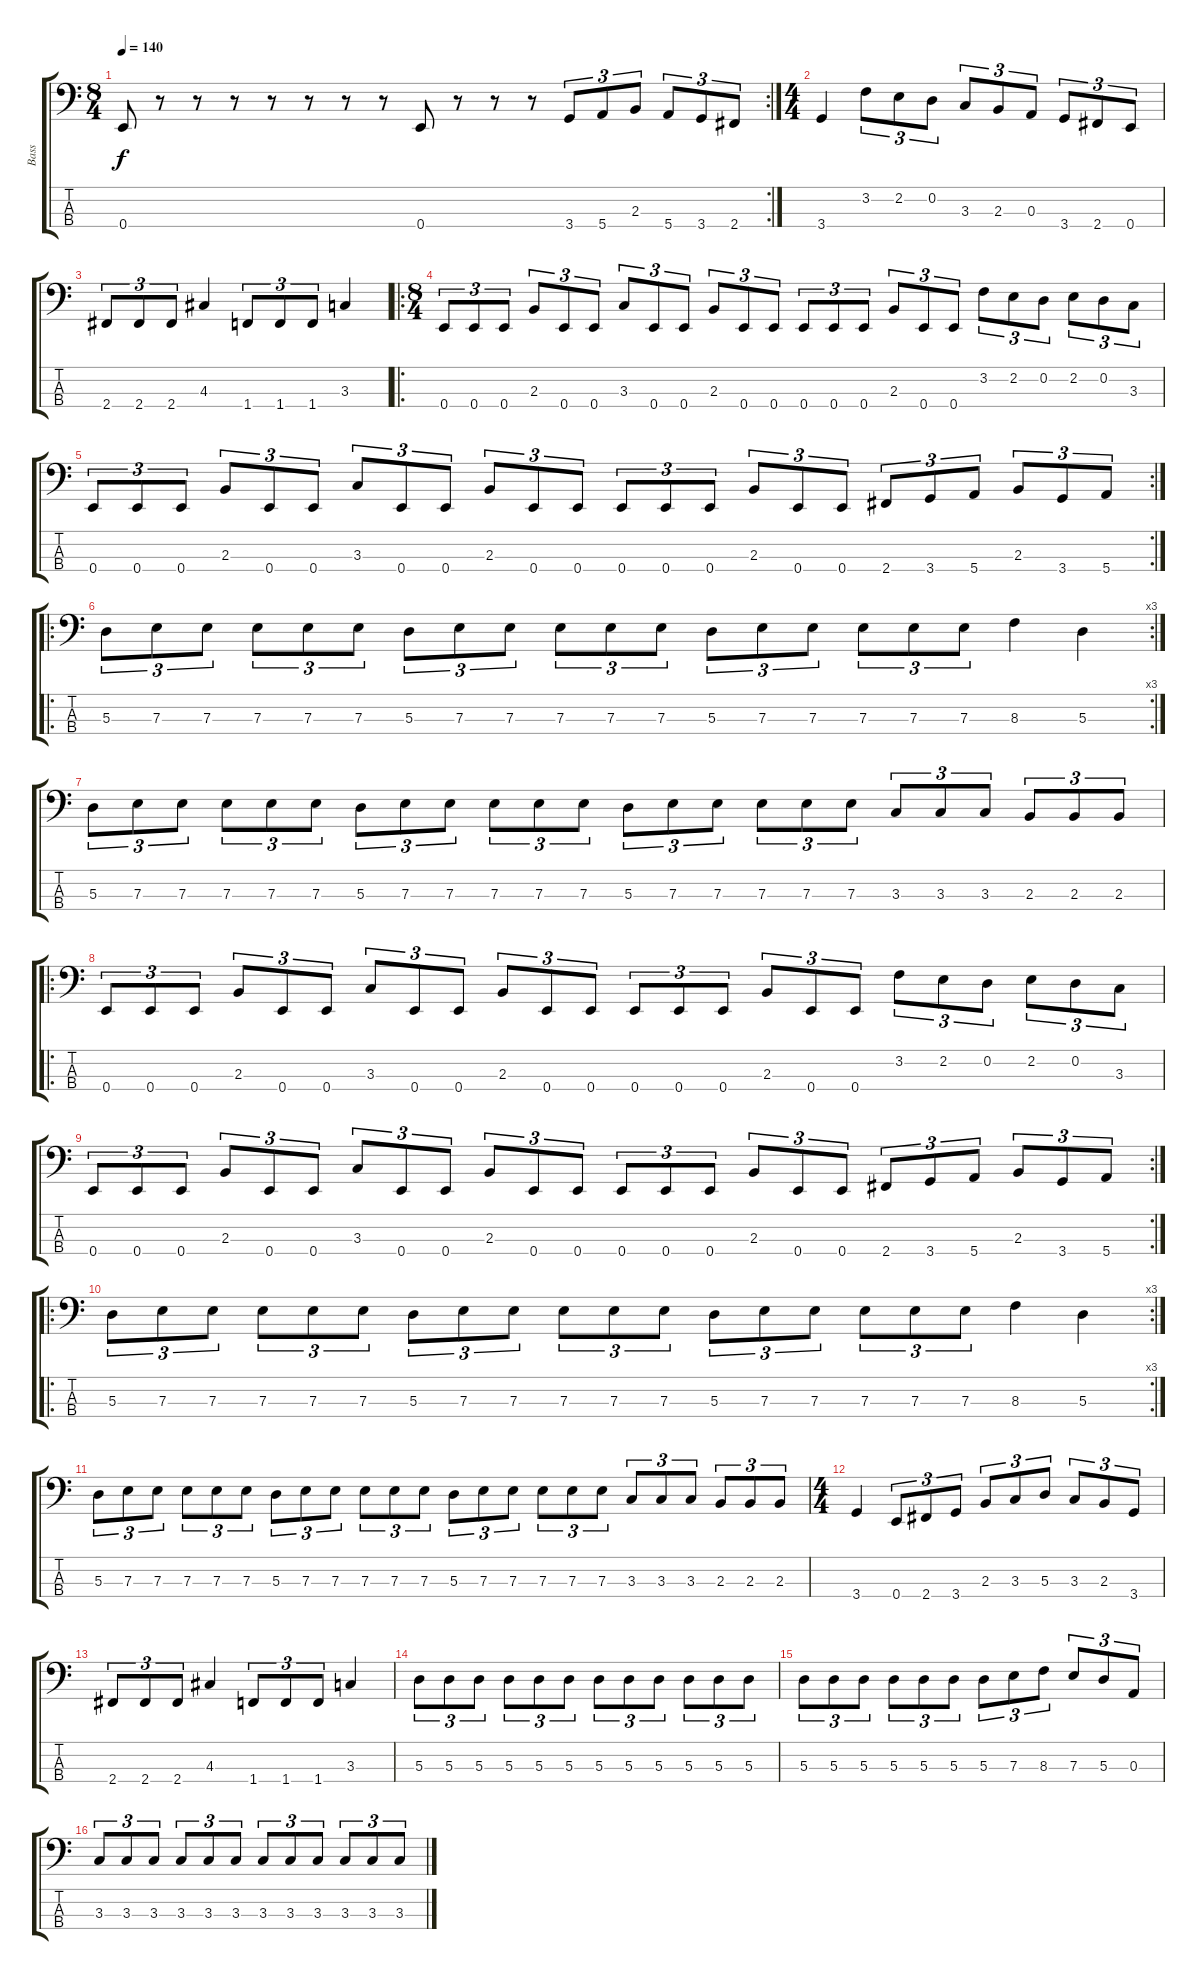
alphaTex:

\track ("Bass" "Bass") {instrument electricbassfinger}
\staff {score tabs}
\tuning (G2 D2 A1 E1) {hide}
\rc 2
\ts (8 4)
\tempo 140
\clef f4
\ks c
0.4.8{dy f} r.8 r.8 r.8 r.8 r.8 r.8 r.8 0.4.8 r.8 r.8 r.8 3.4.8{tu (3 2)} 5.4.8{tu (3 2)} 2.3.8{tu (3 2)} 5.4.8{tu (3 2)} 3.4.8{tu (3 2)} 2.4.8{tu (3 2)} |
\ts (4 4)
3.4.4 3.2.8{tu (3 2)} 2.2.8{tu (3 2)} 0.2.8{tu (3 2)} 3.3.8{tu (3 2)} 2.3.8{tu (3 2)} 0.3.8{tu (3 2)} 3.4.8{tu (3 2)} 2.4.8{tu (3 2)} 0.4.8{tu (3 2)} |
2.4.8{tu (3 2)} 2.4.8{tu (3 2)} 2.4.8{tu (3 2)} 4.3.4 1.4.8{tu (3 2)} 1.4.8{tu (3 2)} 1.4.8{tu (3 2)} 3.3.4 |
\ro
\ts (8 4)
0.4.8{tu (3 2)} 0.4.8{tu (3 2)} 0.4.8{tu (3 2)} 2.3.8{tu (3 2)} 0.4.8{tu (3 2)} 0.4.8{tu (3 2)} 3.3.8{tu (3 2)} 0.4.8{tu (3 2)} 0.4.8{tu (3 2)} 2.3.8{tu (3 2)} 0.4.8{tu (3 2)} 0.4.8{tu (3 2)} 0.4.8{tu (3 2)} 0.4.8{tu (3 2)} 0.4.8{tu (3 2)} 2.3.8{tu (3 2)} 0.4.8{tu (3 2)} 0.4.8{tu (3 2)} 3.2.8{tu (3 2)} 2.2.8{tu (3 2)} 0.2.8{tu (3 2)} 2.2.8{tu (3 2)} 0.2.8{tu (3 2)} 3.3.8{tu (3 2)} |
\rc 2
0.4.8{tu (3 2)} 0.4.8{tu (3 2)} 0.4.8{tu (3 2)} 2.3.8{tu (3 2)} 0.4.8{tu (3 2)} 0.4.8{tu (3 2)} 3.3.8{tu (3 2)} 0.4.8{tu (3 2)} 0.4.8{tu (3 2)} 2.3.8{tu (3 2)} 0.4.8{tu (3 2)} 0.4.8{tu (3 2)} 0.4.8{tu (3 2)} 0.4.8{tu (3 2)} 0.4.8{tu (3 2)} 2.3.8{tu (3 2)} 0.4.8{tu (3 2)} 0.4.8{tu (3 2)} 2.4.8{tu (3 2)} 3.4.8{tu (3 2)} 5.4.8{tu (3 2)} 2.3.8{tu (3 2)} 3.4.8{tu (3 2)} 5.4.8{tu (3 2)} |
\ro
\rc 3
5.3.8{tu (3 2)} 7.3.8{tu (3 2)} 7.3.8{tu (3 2)} 7.3.8{tu (3 2)} 7.3.8{tu (3 2)} 7.3.8{tu (3 2)} 5.3.8{tu (3 2)} 7.3.8{tu (3 2)} 7.3.8{tu (3 2)} 7.3.8{tu (3 2)} 7.3.8{tu (3 2)} 7.3.8{tu (3 2)} 5.3.8{tu (3 2)} 7.3.8{tu (3 2)} 7.3.8{tu (3 2)} 7.3.8{tu (3 2)} 7.3.8{tu (3 2)} 7.3.8{tu (3 2)} 8.3.4 5.3.4 |
5.3.8{tu (3 2)} 7.3.8{tu (3 2)} 7.3.8{tu (3 2)} 7.3.8{tu (3 2)} 7.3.8{tu (3 2)} 7.3.8{tu (3 2)} 5.3.8{tu (3 2)} 7.3.8{tu (3 2)} 7.3.8{tu (3 2)} 7.3.8{tu (3 2)} 7.3.8{tu (3 2)} 7.3.8{tu (3 2)} 5.3.8{tu (3 2)} 7.3.8{tu (3 2)} 7.3.8{tu (3 2)} 7.3.8{tu (3 2)} 7.3.8{tu (3 2)} 7.3.8{tu (3 2)} 3.3.8{tu (3 2)} 3.3.8{tu (3 2)} 3.3.8{tu (3 2)} 2.3.8{tu (3 2)} 2.3.8{tu (3 2)} 2.3.8{tu (3 2)} |
\ro
0.4.8{tu (3 2)} 0.4.8{tu (3 2)} 0.4.8{tu (3 2)} 2.3.8{tu (3 2)} 0.4.8{tu (3 2)} 0.4.8{tu (3 2)} 3.3.8{tu (3 2)} 0.4.8{tu (3 2)} 0.4.8{tu (3 2)} 2.3.8{tu (3 2)} 0.4.8{tu (3 2)} 0.4.8{tu (3 2)} 0.4.8{tu (3 2)} 0.4.8{tu (3 2)} 0.4.8{tu (3 2)} 2.3.8{tu (3 2)} 0.4.8{tu (3 2)} 0.4.8{tu (3 2)} 3.2.8{tu (3 2)} 2.2.8{tu (3 2)} 0.2.8{tu (3 2)} 2.2.8{tu (3 2)} 0.2.8{tu (3 2)} 3.3.8{tu (3 2)} |
\rc 2
0.4.8{tu (3 2)} 0.4.8{tu (3 2)} 0.4.8{tu (3 2)} 2.3.8{tu (3 2)} 0.4.8{tu (3 2)} 0.4.8{tu (3 2)} 3.3.8{tu (3 2)} 0.4.8{tu (3 2)} 0.4.8{tu (3 2)} 2.3.8{tu (3 2)} 0.4.8{tu (3 2)} 0.4.8{tu (3 2)} 0.4.8{tu (3 2)} 0.4.8{tu (3 2)} 0.4.8{tu (3 2)} 2.3.8{tu (3 2)} 0.4.8{tu (3 2)} 0.4.8{tu (3 2)} 2.4.8{tu (3 2)} 3.4.8{tu (3 2)} 5.4.8{tu (3 2)} 2.3.8{tu (3 2)} 3.4.8{tu (3 2)} 5.4.8{tu (3 2)} |
\ro
\rc 3
5.3.8{tu (3 2)} 7.3.8{tu (3 2)} 7.3.8{tu (3 2)} 7.3.8{tu (3 2)} 7.3.8{tu (3 2)} 7.3.8{tu (3 2)} 5.3.8{tu (3 2)} 7.3.8{tu (3 2)} 7.3.8{tu (3 2)} 7.3.8{tu (3 2)} 7.3.8{tu (3 2)} 7.3.8{tu (3 2)} 5.3.8{tu (3 2)} 7.3.8{tu (3 2)} 7.3.8{tu (3 2)} 7.3.8{tu (3 2)} 7.3.8{tu (3 2)} 7.3.8{tu (3 2)} 8.3.4 5.3.4 |
5.3.8{tu (3 2)} 7.3.8{tu (3 2)} 7.3.8{tu (3 2)} 7.3.8{tu (3 2)} 7.3.8{tu (3 2)} 7.3.8{tu (3 2)} 5.3.8{tu (3 2)} 7.3.8{tu (3 2)} 7.3.8{tu (3 2)} 7.3.8{tu (3 2)} 7.3.8{tu (3 2)} 7.3.8{tu (3 2)} 5.3.8{tu (3 2)} 7.3.8{tu (3 2)} 7.3.8{tu (3 2)} 7.3.8{tu (3 2)} 7.3.8{tu (3 2)} 7.3.8{tu (3 2)} 3.3.8{tu (3 2)} 3.3.8{tu (3 2)} 3.3.8{tu (3 2)} 2.3.8{tu (3 2)} 2.3.8{tu (3 2)} 2.3.8{tu (3 2)} |
\ts (4 4)
3.4.4 0.4.8{tu (3 2)} 2.4.8{tu (3 2)} 3.4.8{tu (3 2)} 2.3.8{tu (3 2)} 3.3.8{tu (3 2)} 5.3.8{tu (3 2)} 3.3.8{tu (3 2)} 2.3.8{tu (3 2)} 3.4.8{tu (3 2)} |
2.4.8{tu (3 2)} 2.4.8{tu (3 2)} 2.4.8{tu (3 2)} 4.3.4 1.4.8{tu (3 2)} 1.4.8{tu (3 2)} 1.4.8{tu (3 2)} 3.3.4 |
5.3.8{tu (3 2)} 5.3.8{tu (3 2)} 5.3.8{tu (3 2)} 5.3.8{tu (3 2)} 5.3.8{tu (3 2)} 5.3.8{tu (3 2)} 5.3.8{tu (3 2)} 5.3.8{tu (3 2)} 5.3.8{tu (3 2)} 5.3.8{tu (3 2)} 5.3.8{tu (3 2)} 5.3.8{tu (3 2)} |
5.3.8{tu (3 2)} 5.3.8{tu (3 2)} 5.3.8{tu (3 2)} 5.3.8{tu (3 2)} 5.3.8{tu (3 2)} 5.3.8{tu (3 2)} 5.3.8{tu (3 2)} 7.3.8{tu (3 2)} 8.3.8{tu (3 2)} 7.3.8{tu (3 2)} 5.3.8{tu (3 2)} 0.3.8{tu (3 2)} |
3.3.8{tu (3 2)} 3.3.8{tu (3 2)} 3.3.8{tu (3 2)} 3.3.8{tu (3 2)} 3.3.8{tu (3 2)} 3.3.8{tu (3 2)} 3.3.8{tu (3 2)} 3.3.8{tu (3 2)} 3.3.8{tu (3 2)} 3.3.8{tu (3 2)} 3.3.8{tu (3 2)} 3.3.8{tu (3 2)}
